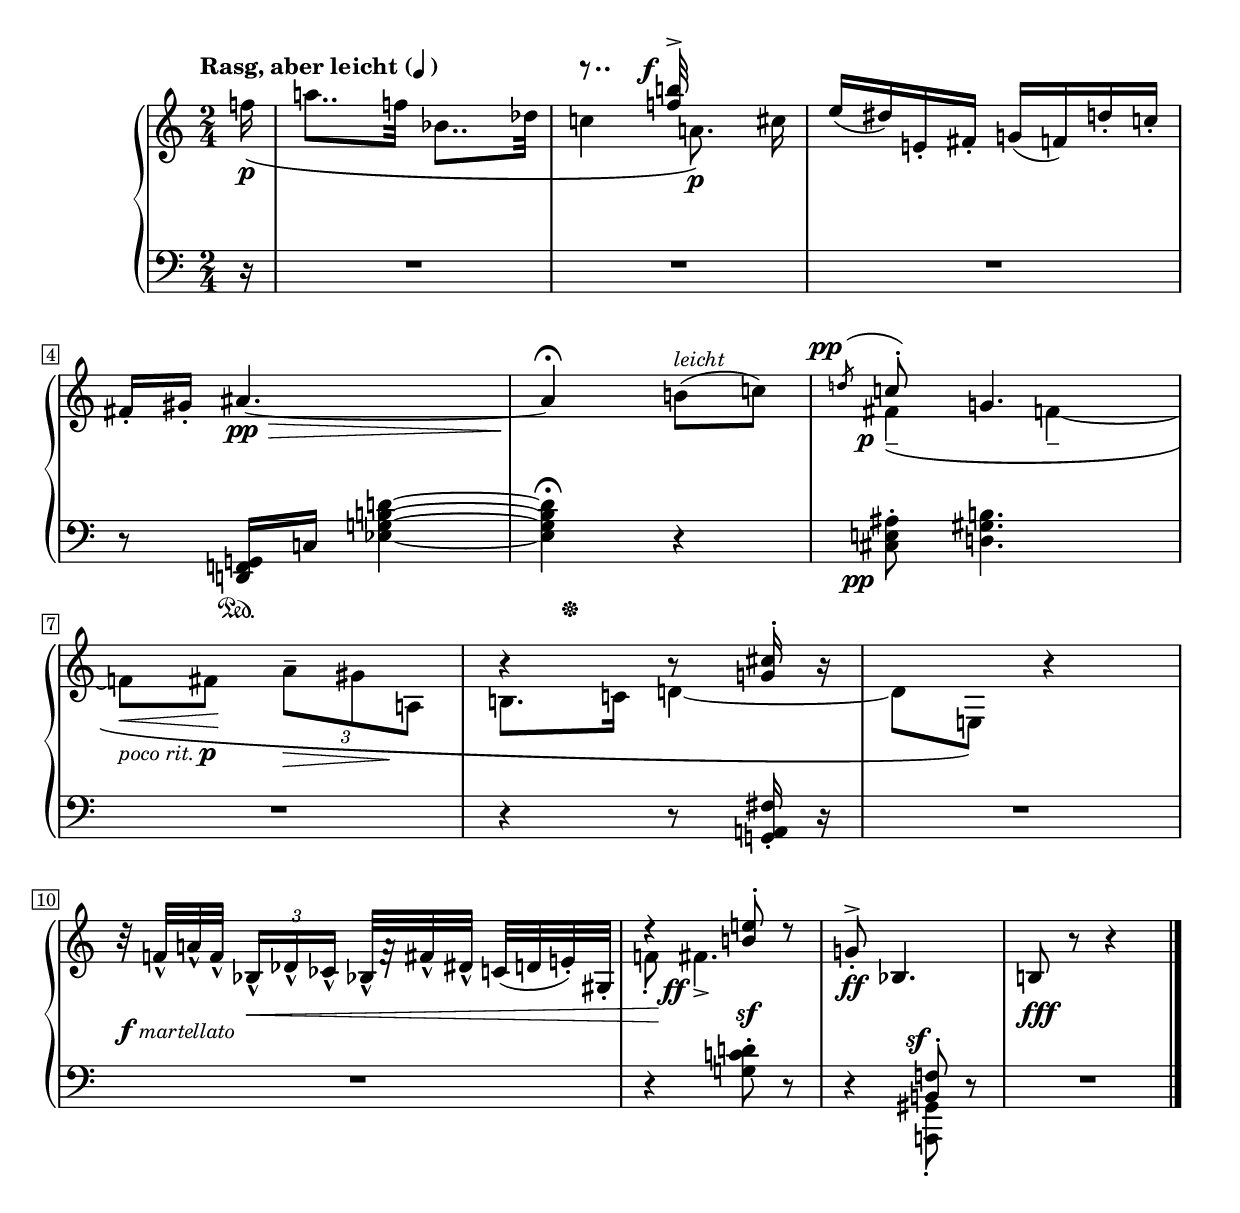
Global = {
  \key c \major
  \time 2/4
  \include "../global.ly"
}

Sopran = \context Voice = "one" \relative c'' {
  \voiceOne
  \override MultiMeasureRest.staff-position = #0
  \override Rest.staff-position = #0
  %\override DynamicText.Y-offset = #-2.4
  %\override Hairpin.Y-offset = #-2
  \stemUp\slurNeutral\tieDown
  %1
  \tempo \markup {
    \bold\concat { "Rasg, aber leicht (" { \tiny\note {4} #1 } " )" }
  }
  \partial 16 s16
  %1
  | s2
  | f'8..\rest
    \once\override Staff.TextScript.extra-offset = #'(-2.5 . -5)
    <f,! b!>32^>^\markup {
    \dynamic f
    }
    s4
  | e16[( dis) e,!_. fis_.] g![( f!) d'!_. c!_.]
    \break
  | fis,16_.[ gis_.] ais4.~\pp\>
  %5
  | ais4\fermata\! s4
  | \slurUp
    \once\override Staff.TextScript.extra-offset = #'(-2.5 . -3)
    \acciaccatura d!8^\markup { \dynamic pp } c!8^. g!4.
    \break
  | s2
  | r4 r8 <g! cis>16^. r
  | s2
    \break
  %10
  | r32 f!_\marcato[ a!_\marcato f_\marcato]
    \tuplet 3/2 { bes,16_\marcato[ des_\marcato ces_\marcato] }
    bes!32_\marcato[ f'\rest fis_\marcato dis!_\marcato]
    c![_( d! e!_.) gis,_. ]
  | d''4\rest <b! e!>8^. d\rest
  | g,!8^>_.\ff bes,4.
  | b!8 r r4
  \fine
}

Alto = \context Voice = "two" \relative c'' {
  \voiceTwo
  \override MultiMeasureRest.staff-position = #0
  \override Rest.staff-position = #0
  \stemDown\slurUp
  \override Hairpin.to-barline = ##f
  \partial 16 f!16\(_\p
  %1
  | a!8.. f!32 bes,8.. des32
  | c!4 \autoBeamOff a!8.\p\) cis16 \autoBeamOn
  | s2*2
  | s4 b!8[(^\markup { \small\italic "leicht" } c!])
  %5
  | \once\override Staff.TextScript.extra-offset = #'(-2.5 . 2.5)
    \once\override PhrasingSlur.outside-staff-priority = #250
    fis,4_-\(_\markup { \dynamic p } f!_-~
  | f!8[\< fis\!]
    \tuplet 3/2 {
      \once\override Hairpin.shorten-pair = #'(0 . 3)
      a8^-\> gis a,!\!
    }
  | b!8.[ c!16] d!4~
  | d8[ e,!]\) r4
  | s2
  %10
  | f'!8_.
    \once\override Staff.TextScript.extra-offset = #'(-3.2 . 2)
    fis4._>_\markup {
      \dynamic ff
    }
}

Tenor = \context Voice = "three" \relative c' {
  \voiceThree
  \override MultiMeasureRest.staff-position = #0
  \override Rest.staff-position = #0
  \partial 16 s16
  %1
  | s2*11
  | s4
    \once\override Staff.TextScript.extra-offset = #'(-2 . -2)
    <b,! f'!>8^.^\markup { \dynamic sf } s
  | R1*1/2
}

Bass = \context Voice = "four" \relative c {
  \voiceFour
  \override MultiMeasureRest.staff-position = #0
  \override Rest.staff-position = #0
  \phrasingSlurNeutral\stemUp\slurNeutral\tieNeutral
  \partial 16 r16
  %1
  | R1*1/2
  | R1*1/2
  | R1*1/2
  | r8 <d,! f! g!>16[\sustainOn c'!] \stemDown <ees g! b! d!>4~
  %5
  | q^\fermata\tweak X-offset 2\tweak Y-offset -4\sustainOff r
  | \once\override Staff.TextScript.extra-offset = #'(-4 . 1)
    <cis e! ais>8^._\markup { \dynamic pp } <d! gis b!>4.
  | R1*1/2
  | r4 r8 \stemUp <g,! a! fis'>16_. r
  | R1*1/2
  %10
  | R1*1/2
  | \stemDown r4 <g'! c! d!>8^. r
  | r4 <a,,! gis'>8_. r
  | s2
  \fine
}

centerDynamics = {
  \partial 16 r16
  %1
  | s2*6
  | s4_\markup { \small\italic "poco rit." \dynamic p } s
  | s2*2
  %10
  | \override Hairpin.to-barline = ##f
    s8_\markup { \dynamic f \small\italic "martellato" } s8\< s4
  | s8\! s s\sf s
  | s2
  | s4\fff s
}

\score {
  \new PianoStaff \with { connectArpeggios = ##t }
  <<
    \accidentalStyle Score.piano
    \context Staff = "upper" <<
      \set Staff.midiInstrument = #"acoustic grand"
      \Global
      \clef treble
      \Sopran
      \Alto
    >>
    \context Dynamics <<
      \Global \centerDynamics
    >>
    \context Staff = "lower" <<
      \set Staff.midiInstrument = #"acoustic grand"
      \Global
      \clef bass
      \Tenor
      \Bass
    >>
  >>
  \header {
    %composer = "Arnold Schönberg"
    %opus = "Op. 19"
    title = \markup {
      \fill-line {
        \center-column {
          \line { \abs-fontsize #20 "IV." }
        }
      }
    }
    subtitle = #f
  }
  \layout {
    \context {
      \PianoStaff
      % More space between staves in the same PianoStaff
      \override StaffGrouper.staff-staff-spacing.minimum-distance = 14
      %\override TextScript.font-shape = #'italic
    }
  }
  \midi {
    \tempo 4 = 100
  }
}
